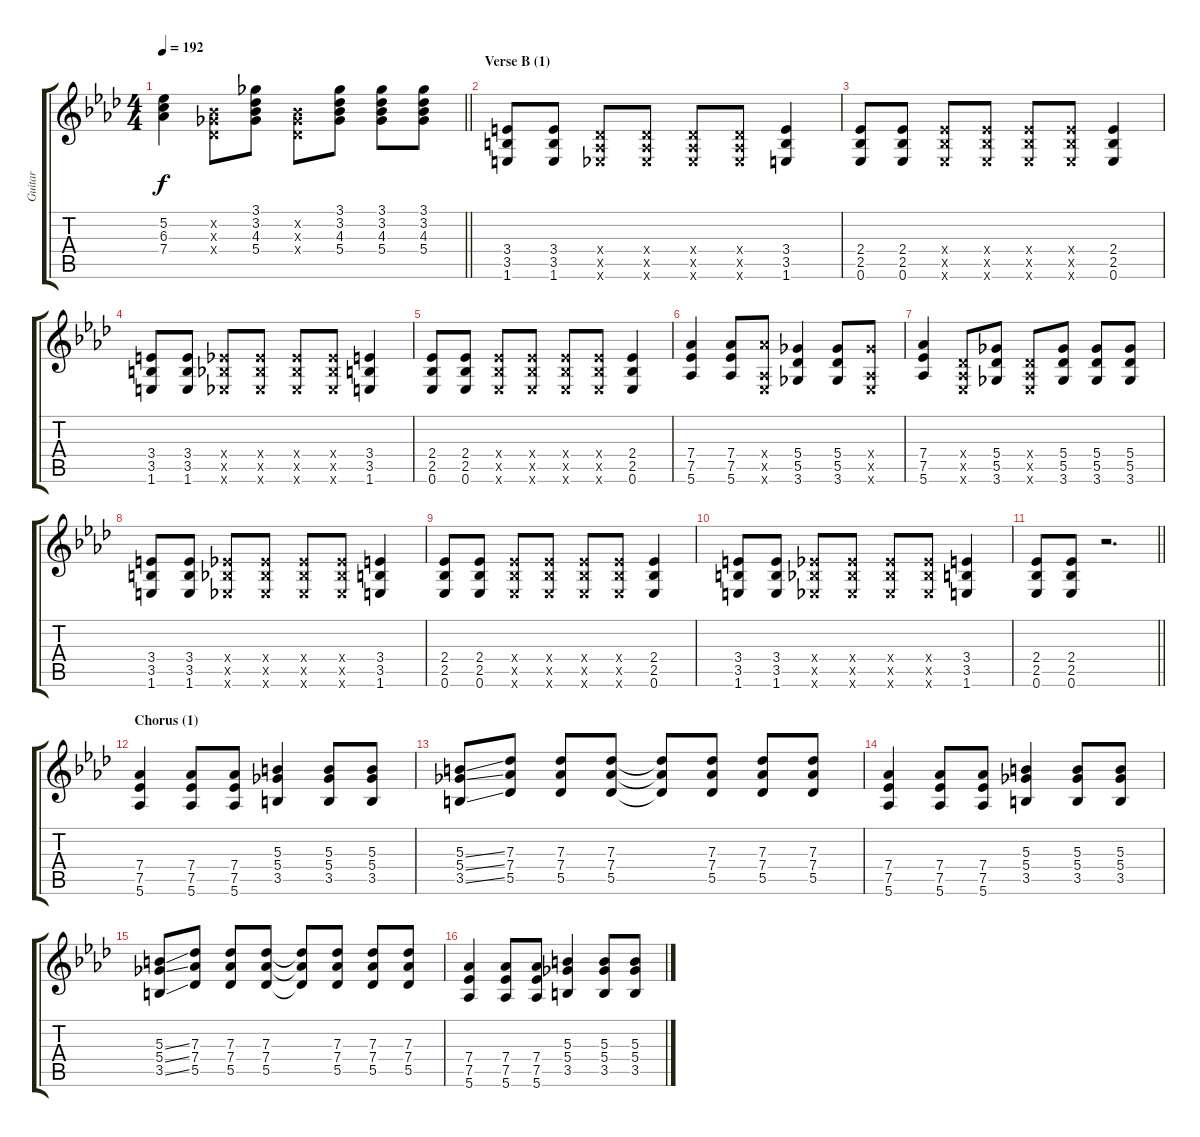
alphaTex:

\track ("Guitar" "Guitar") {instrument electricguitarjazz}
\staff {score tabs}
\tuning (Eb4 Bb3 Gb3 Db3 Ab2 Eb2) {hide}
\ts (4 4)
\tempo 192
\clef g2
\barLineRight lightlight
\ks ab
(5.2 6.3 7.4).4{dy f} (0.2{x} 0.3{x} 0.4{x}).8 (3.1 3.2 4.3 5.4).8 (0.2{x} 0.3{x} 0.4{x}).8 (3.1 3.2 4.3 5.4).8 (3.1 3.2 4.3 5.4).8 (3.1 3.2 4.3 5.4).8 |
\section ("" "Verse B (1)")
(3.4 3.5 1.6).8{instrument distortionguitar} (3.4 3.5 1.6).8 (0.4{x} 0.5{x} 0.6{x}).8 (0.4{x} 0.5{x} 0.6{x}).8 (0.4{x} 0.5{x} 0.6{x}).8 (0.4{x} 0.5{x} 0.6{x}).8 (3.4 3.5 1.6).4 |
(2.4 2.5 0.6).8 (2.4 2.5 0.6).8 (2.4{x} 2.5{x} 0.6{x}).8 (2.4{x} 2.5{x} 0.6{x}).8 (2.4{x} 2.5{x} 0.6{x}).8 (2.4{x} 2.5{x} 0.6{x}).8 (2.4 2.5 0.6).4 |
(3.4 3.5 1.6).8 (3.4 3.5 1.6).8 (2.4{x} 2.5{x} 0.6{x}).8 (2.4{x} 2.5{x} 0.6{x}).8 (2.4{x} 2.5{x} 0.6{x}).8 (2.4{x} 2.5{x} 0.6{x}).8 (3.4 3.5 1.6).4 |
(2.4 2.5 0.6).8 (2.4 2.5 0.6).8 (2.4{x} 2.5{x} 0.6{x}).8 (2.4{x} 2.5{x} 0.6{x}).8 (2.4{x} 2.5{x} 0.6{x}).8 (2.4{x} 2.5{x} 0.6{x}).8 (2.4 2.5 0.6).4 |
(7.4 7.5 5.6).4 (7.4 7.5 5.6).8 (7.4{x} 0.5{x} 0.6{x}).8 (5.4 5.5 3.6).4 (5.4 5.5 3.6).8 (5.4{x} 0.5{x} 0.6{x}).8 |
(7.4 7.5 5.6).4 (0.4{x} 0.5{x} 0.6{x}).8 (5.4 5.5 3.6).8 (0.4{x} 0.5{x} 0.6{x}).8 (5.4 5.5 3.6).8 (5.4 5.5 3.6).8 (5.4 5.5 3.6).8 |
(3.4 3.5 1.6).8 (3.4 3.5 1.6).8 (2.4{x} 2.5{x} 0.6{x}).8 (2.4{x} 2.5{x} 0.6{x}).8 (2.4{x} 2.5{x} 0.6{x}).8 (2.4{x} 2.5{x} 0.6{x}).8 (3.4 3.5 1.6).4 |
(2.4 2.5 0.6).8 (2.4 2.5 0.6).8 (2.4{x} 2.5{x} 0.6{x}).8 (2.4{x} 2.5{x} 0.6{x}).8 (2.4{x} 2.5{x} 0.6{x}).8 (2.4{x} 2.5{x} 0.6{x}).8 (2.4 2.5 0.6).4 |
(3.4 3.5 1.6).8 (3.4 3.5 1.6).8 (2.4{x} 2.5{x} 0.6{x}).8 (2.4{x} 2.5{x} 0.6{x}).8 (2.4{x} 2.5{x} 0.6{x}).8 (2.4{x} 2.5{x} 0.6{x}).8 (3.4 3.5 1.6).4 |
\barLineRight lightlight
(2.4 2.5 0.6).8 (2.4 2.5 0.6).8 r.2{d} |
\section ("" "Chorus (1)")
(7.4 7.5 5.6).4 (7.4 7.5 5.6).8 (7.4 7.5 5.6).8 (5.3 5.4 3.5).4 (5.3 5.4 3.5).8 (5.3 5.4 3.5).8 |
(5.3{ss} 5.4{ss} 3.5{ss}).8 (7.3 7.4 5.5).8 (7.3 7.4 5.5).8 (7.3 7.4 5.5).8 (7.3{t} 7.4{t} 5.5{t}).8 (7.3 7.4 5.5).8 (7.3 7.4 5.5).8 (7.3 7.4 5.5).8 |
(7.4 7.5 5.6).4 (7.4 7.5 5.6).8 (7.4 7.5 5.6).8 (5.3 5.4 3.5).4 (5.3 5.4 3.5).8 (5.3 5.4 3.5).8 |
(5.3{ss} 5.4{ss} 3.5{ss}).8 (7.3 7.4 5.5).8 (7.3 7.4 5.5).8 (7.3 7.4 5.5).8 (7.3{t} 7.4{t} 5.5{t}).8 (7.3 7.4 5.5).8 (7.3 7.4 5.5).8 (7.3 7.4 5.5).8 |
(7.4 7.5 5.6).4 (7.4 7.5 5.6).8 (7.4 7.5 5.6).8 (5.3 5.4 3.5).4 (5.3 5.4 3.5).8 (5.3 5.4 3.5).8
